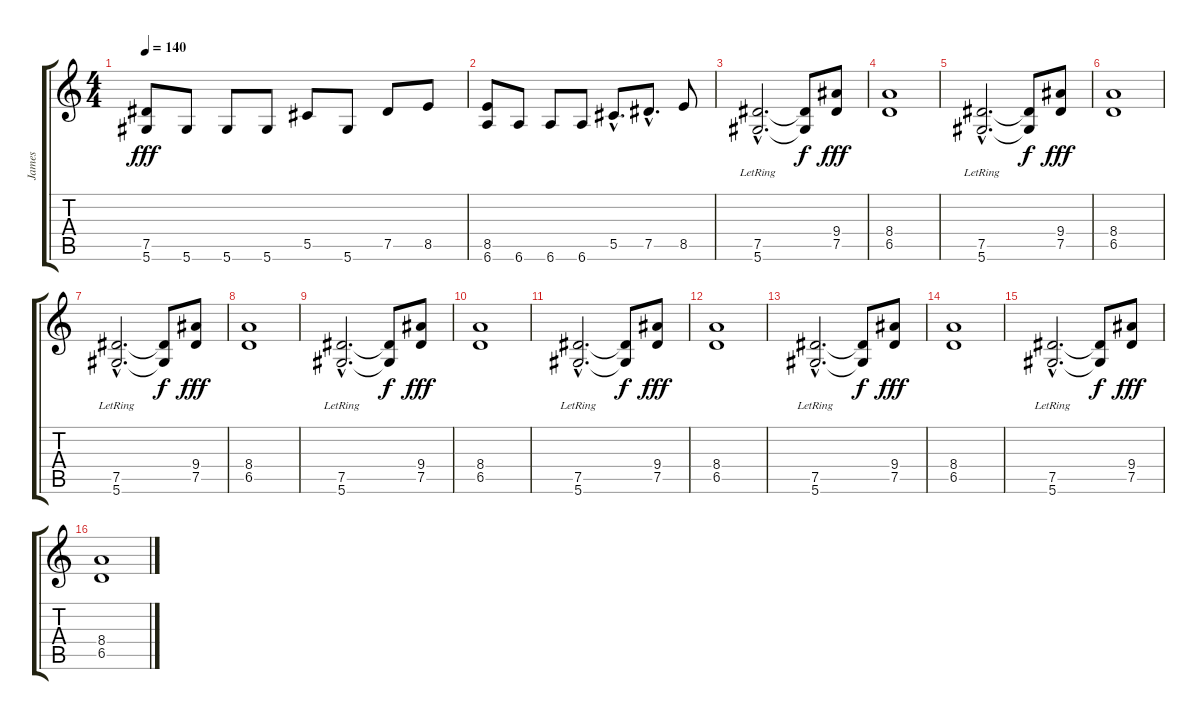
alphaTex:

\track ("James" "James") {instrument overdrivenguitar}
\staff {score tabs}
\tuning (Eb4 Bb3 Gb3 Db3 Ab2 Eb2) {hide}
\ts (4 4)
\tempo 140
\clef g2
\ks c
(7.5 5.6).8{dy fff} 5.6.8 5.6.8 5.6.8 5.5.8 5.6.8 7.5.8 8.5.8 |
(8.5 6.6).8 6.6.8 6.6.8 6.6.8 5.5{hac}.8{d} 7.5{hac}.8{d} 8.5.8 |
(7.5{hac} 5.6{hac lr}).2{d} (7.5{t} 5.6{t}).8{dy f} (9.4 7.5).8{dy fff} |
(8.4 6.5).1 |
(7.5{hac} 5.6{hac lr}).2{d} (7.5{t} 5.6{t}).8{dy f} (9.4 7.5).8{dy fff} |
(8.4 6.5).1 |
(7.5{hac} 5.6{hac lr}).2{d} (7.5{t} 5.6{t}).8{dy f} (9.4 7.5).8{dy fff} |
(8.4 6.5).1 |
(7.5{hac} 5.6{hac lr}).2{d} (7.5{t} 5.6{t}).8{dy f} (9.4 7.5).8{dy fff} |
(8.4 6.5).1 |
(7.5{hac} 5.6{hac lr}).2{d} (7.5{t} 5.6{t}).8{dy f} (9.4 7.5).8{dy fff} |
(8.4 6.5).1 |
(7.5{hac} 5.6{hac lr}).2{d} (7.5{t} 5.6{t}).8{dy f} (9.4 7.5).8{dy fff} |
(8.4 6.5).1 |
(7.5{hac} 5.6{hac lr}).2{d} (7.5{t} 5.6{t}).8{dy f} (9.4 7.5).8{dy fff} |
(8.4 6.5).1
